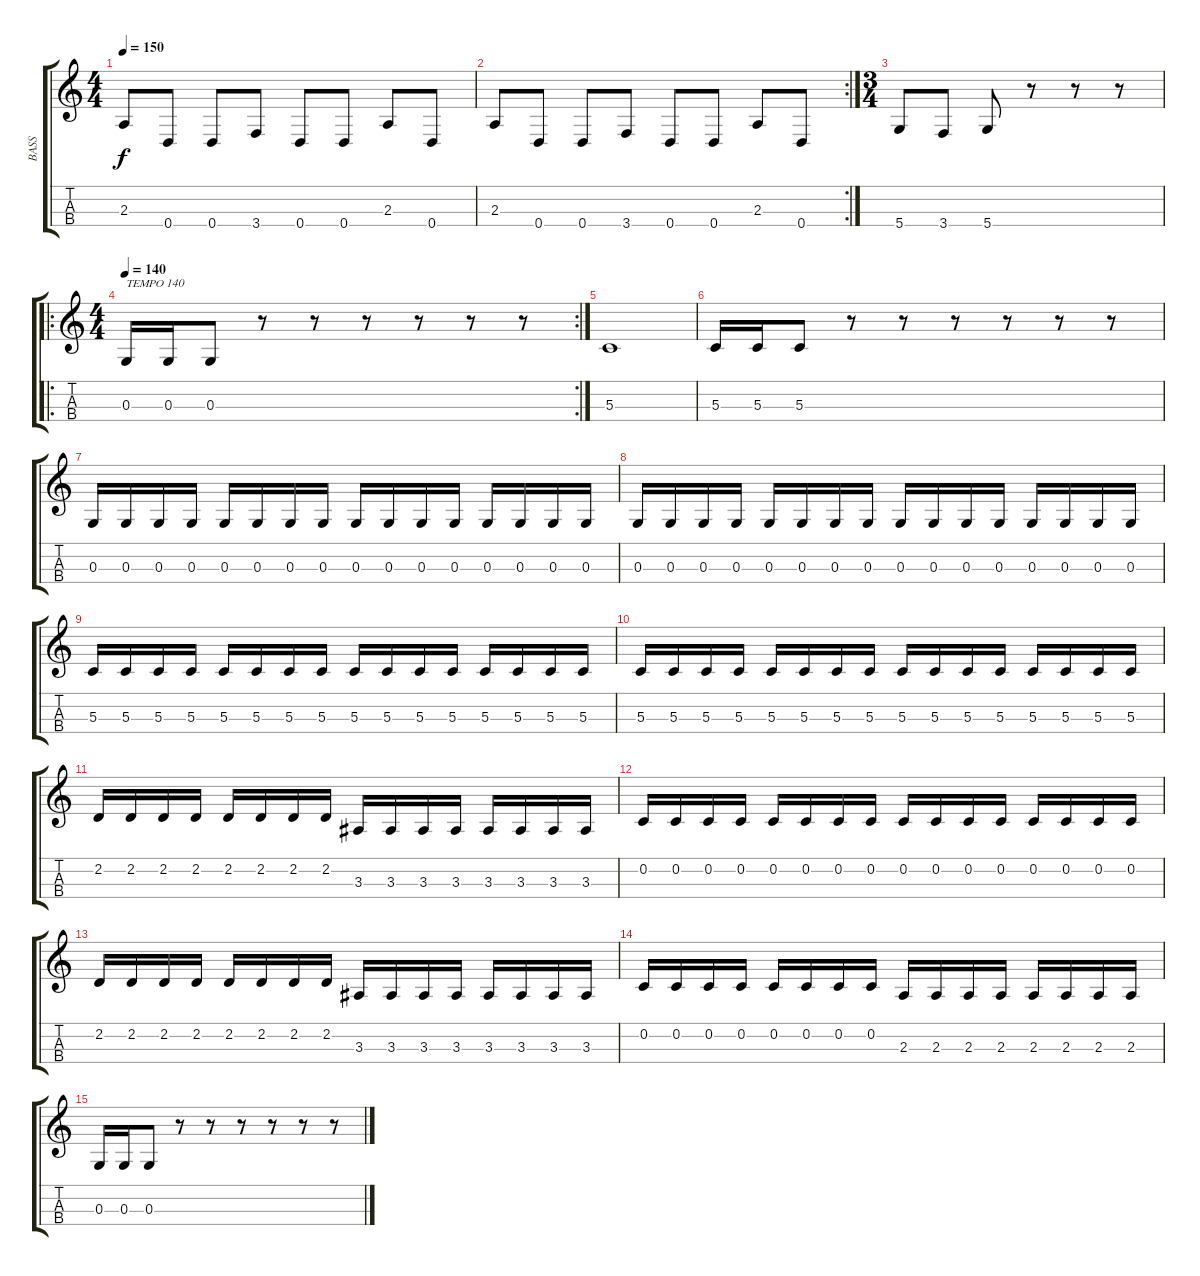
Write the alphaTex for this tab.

\track ("BASS" "BASS") {instrument electricbassfinger}
\staff {score tabs}
\tuning (F3 C3 G2 D2) {hide}
\ts (4 4)
\tempo 150
\clef g2
\ks c
2.3.8{dy f} 0.4.8 0.4.8 3.4.8 0.4.8 0.4.8 2.3.8 0.4.8 |
\rc 2
2.3.8 0.4.8 0.4.8 3.4.8 0.4.8 0.4.8 2.3.8 0.4.8 |
\ts (3 4)
5.4.8 3.4.8 5.4.8 r.8 r.8 r.8 |
\ro
\rc 2
\ts (4 4)
\tempo 140
0.3.16{txt "TEMPO 140"} 0.3.16 0.3.8 r.8 r.8 r.8 r.8 r.8 r.8 |
5.3.1 |
5.3.16 5.3.16 5.3.8 r.8 r.8 r.8 r.8 r.8 r.8 |
0.3.16 0.3.16 0.3.16 0.3.16 0.3.16 0.3.16 0.3.16 0.3.16 0.3.16 0.3.16 0.3.16 0.3.16 0.3.16 0.3.16 0.3.16 0.3.16 |
0.3.16 0.3.16 0.3.16 0.3.16 0.3.16 0.3.16 0.3.16 0.3.16 0.3.16 0.3.16 0.3.16 0.3.16 0.3.16 0.3.16 0.3.16 0.3.16 |
5.3.16 5.3.16 5.3.16 5.3.16 5.3.16 5.3.16 5.3.16 5.3.16 5.3.16 5.3.16 5.3.16 5.3.16 5.3.16 5.3.16 5.3.16 5.3.16 |
5.3.16 5.3.16 5.3.16 5.3.16 5.3.16 5.3.16 5.3.16 5.3.16 5.3.16 5.3.16 5.3.16 5.3.16 5.3.16 5.3.16 5.3.16 5.3.16 |
2.2.16 2.2.16 2.2.16 2.2.16 2.2.16 2.2.16 2.2.16 2.2.16 3.3.16 3.3.16 3.3.16 3.3.16 3.3.16 3.3.16 3.3.16 3.3.16 |
0.2.16 0.2.16 0.2.16 0.2.16 0.2.16 0.2.16 0.2.16 0.2.16 0.2.16 0.2.16 0.2.16 0.2.16 0.2.16 0.2.16 0.2.16 0.2.16 |
2.2.16 2.2.16 2.2.16 2.2.16 2.2.16 2.2.16 2.2.16 2.2.16 3.3.16 3.3.16 3.3.16 3.3.16 3.3.16 3.3.16 3.3.16 3.3.16 |
0.2.16 0.2.16 0.2.16 0.2.16 0.2.16 0.2.16 0.2.16 0.2.16 2.3.16 2.3.16 2.3.16 2.3.16 2.3.16 2.3.16 2.3.16 2.3.16 |
0.3.16 0.3.16 0.3.8 r.8 r.8 r.8 r.8 r.8 r.8
